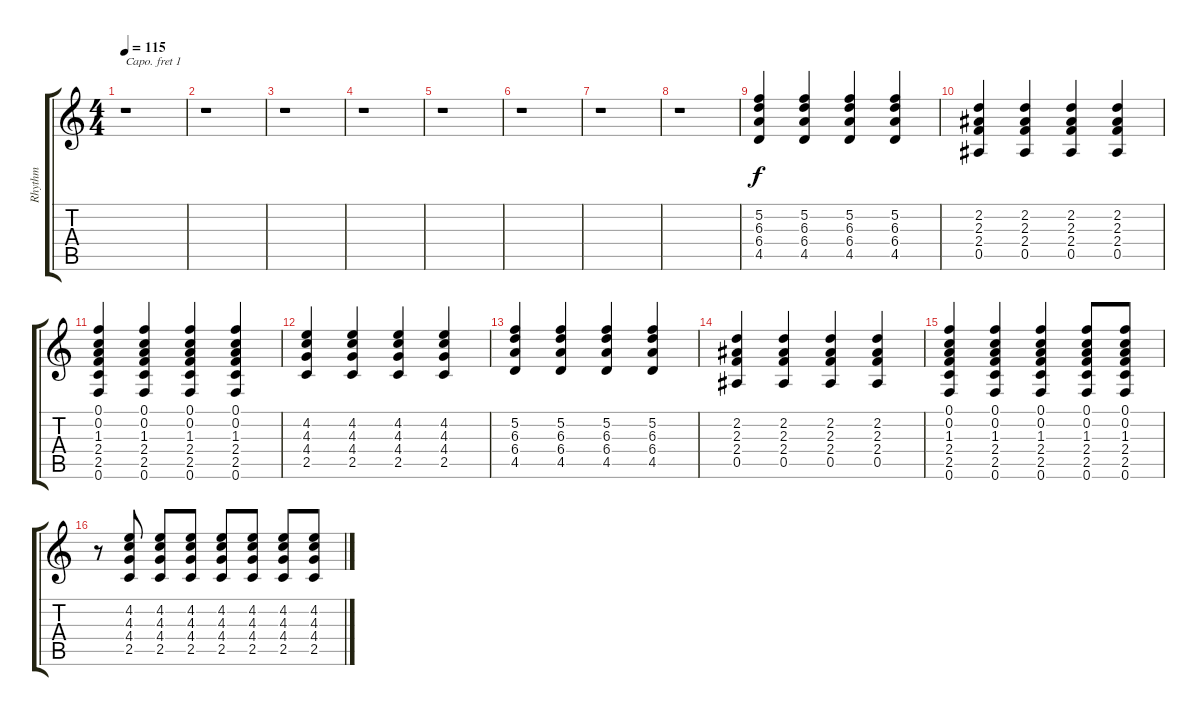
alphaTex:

\track ("Rhythm" "Rhythm") {instrument overdrivenguitar}
\staff {score tabs}
\capo 1
\tuning (E4 B3 G3 D3 A2 E2) {hide}
\ts (4 4)
\tempo 115
\clef g2
\ks c
r.1{dy f} |
r.1 |
r.1 |
r.1 |
r.1 |
r.1 |
r.1 |
r.1 |
(5.2 6.3 6.4 4.5).4{volume 7} (5.2 6.3 6.4 4.5).4 (5.2 6.3 6.4 4.5).4 (5.2 6.3 6.4 4.5).4 |
(2.2 2.3 2.4 0.5).4 (2.2 2.3 2.4 0.5).4 (2.2 2.3 2.4 0.5).4 (2.2 2.3 2.4 0.5).4 |
(0.1 0.2 1.3 2.4 2.5 0.6).4 (0.1 0.2 1.3 2.4 2.5 0.6).4 (0.1 0.2 1.3 2.4 2.5 0.6).4 (0.1 0.2 1.3 2.4 2.5 0.6).4 |
(4.2 4.3 4.4 2.5).4 (4.2 4.3 4.4 2.5).4 (4.2 4.3 4.4 2.5).4 (4.2 4.3 4.4 2.5).4 |
(5.2 6.3 6.4 4.5).4 (5.2 6.3 6.4 4.5).4 (5.2 6.3 6.4 4.5).4 (5.2 6.3 6.4 4.5).4 |
(2.2 2.3 2.4 0.5).4 (2.2 2.3 2.4 0.5).4 (2.2 2.3 2.4 0.5).4 (2.2 2.3 2.4 0.5).4 |
(0.1 0.2 1.3 2.4 2.5 0.6).4 (0.1 0.2 1.3 2.4 2.5 0.6).4 (0.1 0.2 1.3 2.4 2.5 0.6).4 (0.1 0.2 1.3 2.4 2.5 0.6).8 (0.1 0.2 1.3 2.4 2.5 0.6).8 |
r.8 (4.2 4.3 4.4 2.5).8 (4.2 4.3 4.4 2.5).8 (4.2 4.3 4.4 2.5).8 (4.2 4.3 4.4 2.5).8 (4.2 4.3 4.4 2.5).8 (4.2 4.3 4.4 2.5).8 (4.2 4.3 4.4 2.5).8
